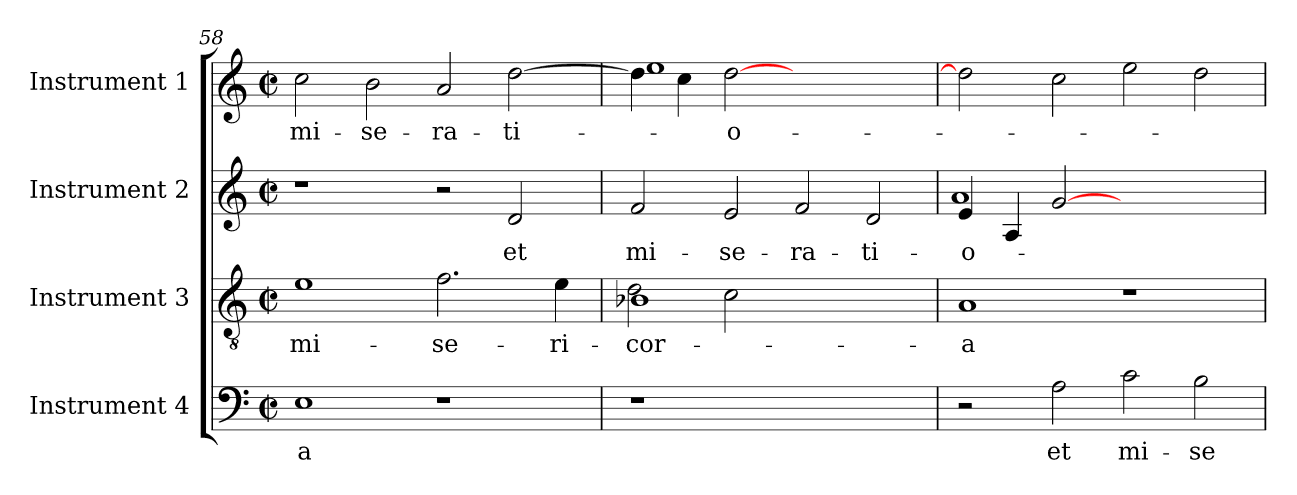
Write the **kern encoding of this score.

**kern	**text	**kern	**text	**kern	**text	**kern	**text
*part4	*part4	*part3	*part3	*part2	*part2	*part1	*part1
*staff4	*staff4	*staff3	*staff3	*staff2	*staff2	*staff1	*staff1
*I"Instrument 4	*	*I"Instrument 3	*	*I"Instrument 2	*	*I"Instrument 1	*
*clefF4	*	*clefGv2	*	*clefG2	*	*clefG2	*
*M2/2	*	*M2/2	*	*M2/2	*	*M2/2	*
*met(c|)	*	*met(c|)	*	*met(c|)	*	*met(c|)	*
=58	=58	=58	=58	=58	=58	=58	=58
!	!LO:LY:b:rj	!	!LO:LY:b:cj	!	!	!	!LO:LY:b:cj
1E	-a	1e	mi-	1r	.	2cc\	mi-
!	!	!	!	!	!	!	!LO:LY:b:cj
.	.	.	.	.	.	2b\	-se-
!	!	!	!LO:LY:b:cj	!	!	!	!LO:LY:b:cj
1r	.	2.f\	-se-	2r	.	2a/	-ra-
!	!	!	!	!	!LO:LY:b:cj	!	!LO:LY:b:cj
.	.	.	.	2d/	et	[>2dd\	-ti-
!	!	!	!LO:LY:b:cj	!	!	!	!
.	.	4e\	-ri-	.	.	.	.
=59	=59	=59	=59	=59	=59	=59	=59
!	!	!	!LO:LY:b:cj	!	!	!	!
*	*	*^	*	*	*	*	*
!	!	!	!	!LO:LY:b	!	!LO:LY:b:cj	!	!
*	*	*	*	*	*	*	*^	*
1r	.	1B-	2d\	-cor-	2f/	mi-	4dd\]	1ee	.
.	.	.	.	.	.	.	4cc\	.	.
!	!	!	!	!	!	!LO:LY:b:cj	!	!	!LO:LY:b:cj
.	.	.	2c\	.	2e/	-se-	[>2dd\	.	-o-
!	!	!	!	!	!	!LO:LY:b:cj	!	!	!
1ryy	.	1ryy	1ryy	.	2f/	-ra-	1ryy	1ryy	.
!	!	!	!	!	!	!LO:LY:b:cj	!	!	!
.	.	.	.	.	2d/	-ti-	.	.	.
*	*	*v	*v	*	*	*	*v	*v	*
=60	=60	=60	=60	=60	=60	=60	=60
!	!	!	!LO:LY:b:rj	!	!LO:LY:b:cj	!	!
*	*	*	*	*^	*	*	*
2r	.	1A	-a	4e/	1a	-o-	2dd\]	.
.	.	.	.	4A/	.	.	.	.
!	!LO:LY:b:cj	!	!	!	!	!	!	!
2A\	et	.	.	[<2g/	.	.	2cc\	.
!	!LO:LY:b:cj	!	!	!	!	!	!	!
2c\	mi-	1r	.	1ryy	1ryy	.	2ee\	.
!	!LO:LY:b:cj	!	!	!	!	!	!	!
2B\	-se-	.	.	.	.	.	2dd\	.
*	*	*	*	*v	*v	*	*	*
=	=	=	=	=	=	=	=
*-	*-	*-	*-	*-	*-	*-	*-
